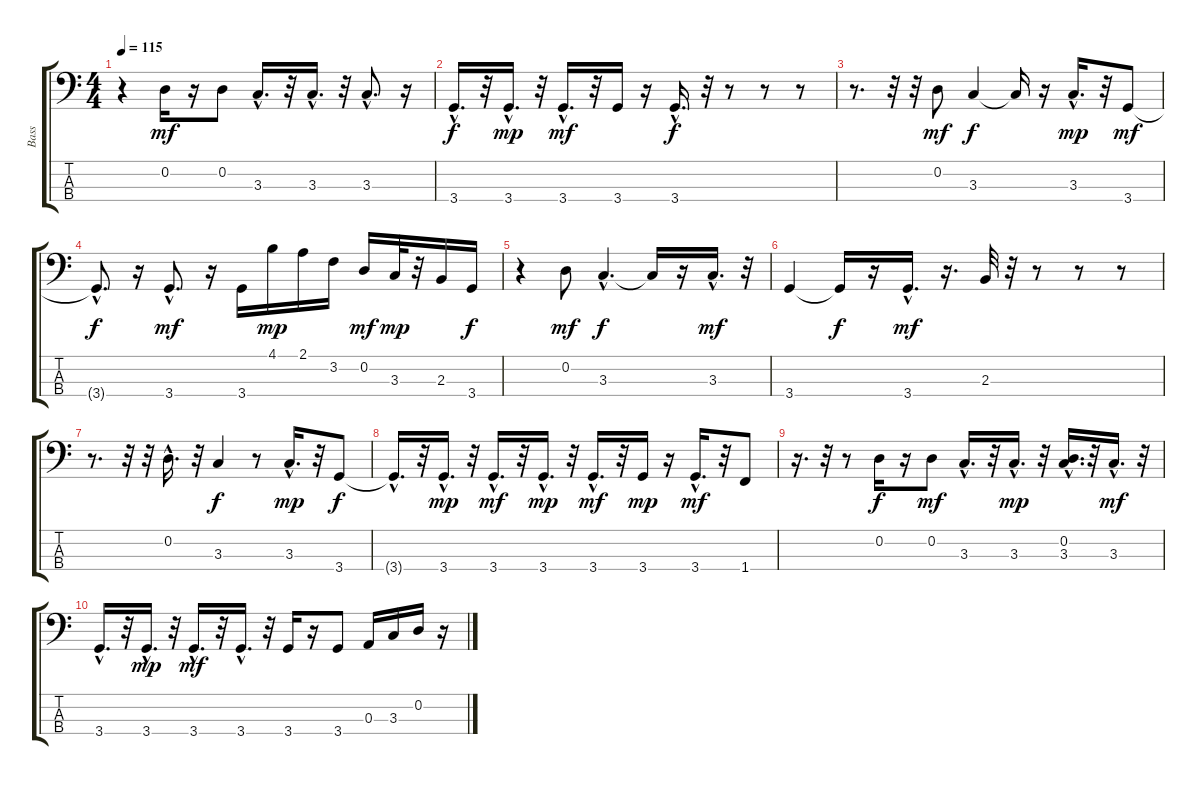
\track ("Bass" "Bass") {instrument electricbassfinger}
\staff {score tabs}
\tuning (G2 D2 A1 E1) {hide}
\ts (4 4)
\tempo 115
\clef f4
\ks c
r.4{dy mf} 0.2.16 r.16 0.2.8 3.3{hac}.16{d} r.32 3.3{hac}.16{d} r.32 3.3{hac}.8{d} r.16 |
3.4{hac}.16{d dy f} r.32 3.4{hac}.16{d dy mp} r.32 3.4{hac}.16{d dy mf} r.32 3.4.16 r.16 3.4{hac}.16{d dy f} r.32 r.8 r.8 r.8 |
r.8{d} r.32 r.32 0.2.8{dy mf} 3.3.4{dy f} 3.3{t}.16 r.16 3.3{hac}.16{d dy mp} r.32 3.4.8{dy mf} |
3.4{hac t}.8{d dy f} r.16 3.4{hac}.8{d dy mf} r.16 3.4.16 4.1.16{dy mp} 2.1.16 3.2.16 0.2.16{dy mf} 3.3.32{dy mp} r.32 2.3.16 3.4.16{dy f} |
r.4 0.2.8{dy mf} 3.3{hac}.4{d dy f} 3.3{t}.16 r.16 3.3{hac}.16{d dy mf} r.32 |
3.4.4 3.4{t}.16{dy f} r.16 3.4{hac}.16{d dy mf} r.16{d} 2.3.32 r.32 r.8 r.8 r.8 |
r.8{d} r.32 r.32 0.2{hac}.16{d} r.32 3.3.4{dy f} r.8 3.3{hac}.16{d dy mp} r.32 3.4.8{dy f} |
3.4{hac t}.16{d} r.32 3.4{hac}.16{d dy mp} r.32 3.4{hac}.16{d dy mf} r.32 3.4{hac}.16{d dy mp} r.32 3.4{hac}.16{d dy mf} r.32 3.4.16{dy mp} r.16 3.4{hac}.16{d dy mf} r.32 1.4.8 |
r.16{d} r.32 r.8 0.2.16{dy f} r.16 0.2.8{dy mf} 3.3{hac}.16{d} r.32 3.3{hac}.16{d dy mp} r.32 (0.2 3.3{hac}).16{d} r.32 3.3{hac}.16{d dy mf} r.32 |
3.4{hac}.16{d} r.32 3.4{hac}.16{d dy mp} r.32 3.4{hac}.16{d dy mf} r.32 3.4{hac}.16{d} r.32 3.4.16 r.16 3.4.8 0.3.16 3.3.16 0.2.16 r.16
